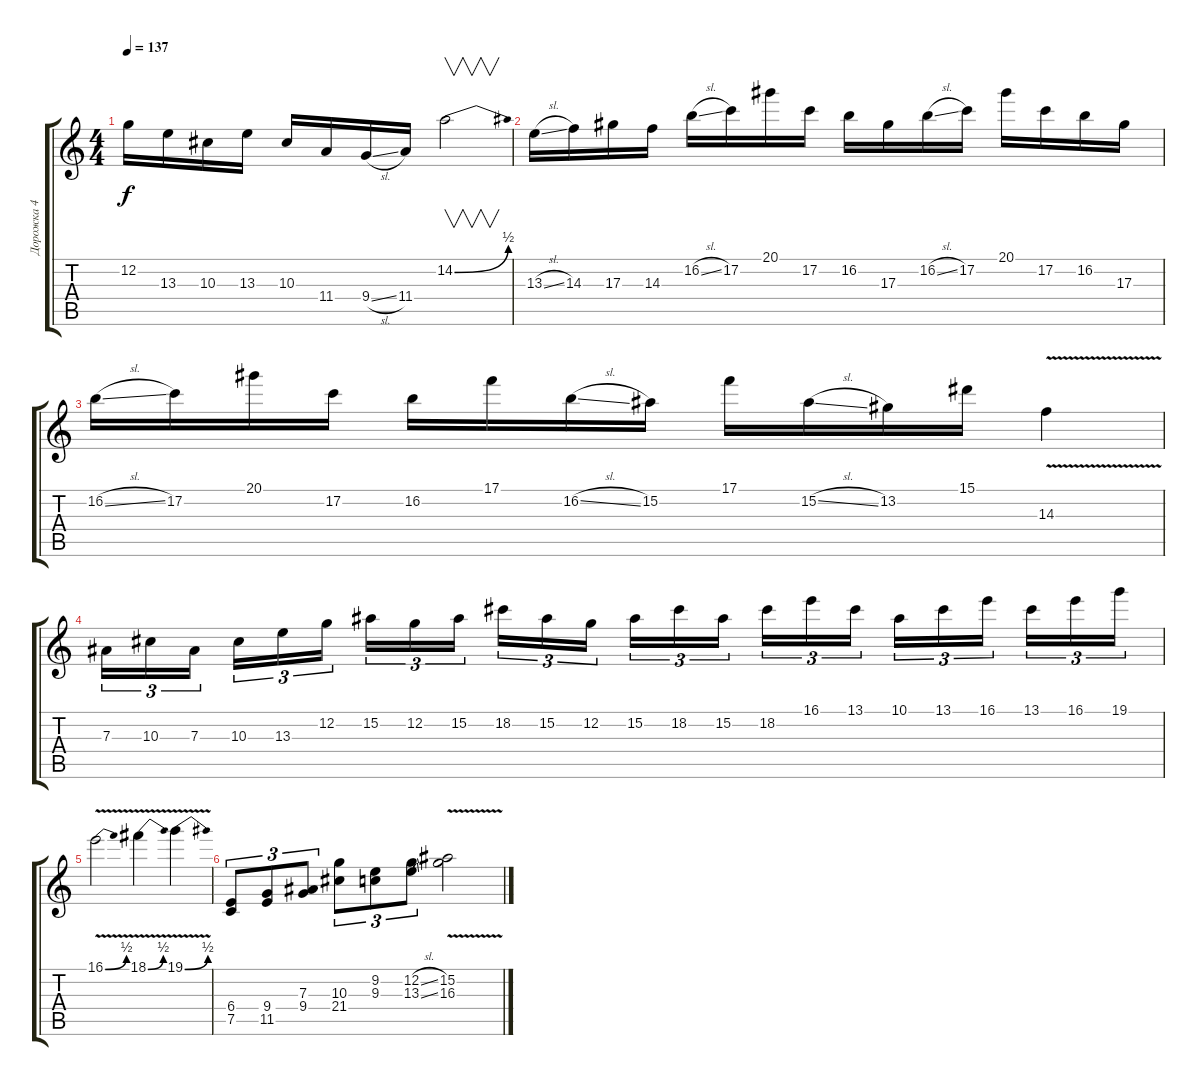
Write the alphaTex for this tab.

\track ("Дорожка 4" "Дорожка 4") {instrument overdrivenguitar}
\staff {score tabs}
\tuning (C4 G3 Eb3 Bb2 F2 C2) {hide}
\ts (4 4)
\tempo 137
\clef g2
\ks c
12.2.16{dy f} 13.3.16 10.3.16 13.3.16 10.3.16 11.4.16 9.4{sl}.16 11.4.16 14.2{be (bend 0 0 60 2)}.2{v} |
13.3{sl}.16 14.3.16 17.3.16 14.3.16 16.2{sl}.16 17.2.16 20.1.16 17.2.16 16.2.16 17.3.16 16.2{sl}.16 17.2.16 20.1.16 17.2.16 16.2.16 17.3.16 |
16.2{sl}.16 17.2.16 20.1.16 17.2.16 16.2.16 17.1.16 16.2{sl}.16 15.2.16 17.1.16 15.2{sl}.16 13.2.16 15.1.16 14.3{v}.4 |
7.3.16{tu (3 2)} 10.3.16{tu (3 2)} 7.3.16{tu (3 2) beam splitsecondary} 10.3.16{tu (3 2)} 13.3.16{tu (3 2)} 12.2.16{tu (3 2)} 15.2.16{tu (3 2)} 12.2.16{tu (3 2)} 15.2.16{tu (3 2) beam splitsecondary} 18.2.16{tu (3 2)} 15.2.16{tu (3 2)} 12.2.16{tu (3 2)} 15.2.16{tu (3 2)} 18.2.16{tu (3 2)} 15.2.16{tu (3 2) beam splitsecondary} 18.2.16{tu (3 2)} 16.1.16{tu (3 2)} 13.1.16{tu (3 2)} 10.1.16{tu (3 2)} 13.1.16{tu (3 2)} 16.1.16{tu (3 2) beam splitsecondary} 13.1.16{tu (3 2)} 16.1.16{tu (3 2)} 19.1.16{tu (3 2)} |
16.1{be (bend 0 0 60 2) v}.2 18.1{be (bend 0 0 60 2) v}.4 19.1{be (bend 0 0 60 2) v}.4 |
(6.4 7.5).8{tu (3 2)} (9.4 11.5).8{tu (3 2)} (7.3 9.4).8{tu (3 2)} (10.3 21.4).8{tu (3 2)} (9.2 9.3).8{tu (3 2)} (12.2{sl} 13.3{sl}).8{tu (3 2)} (15.2{v} 16.3).2
